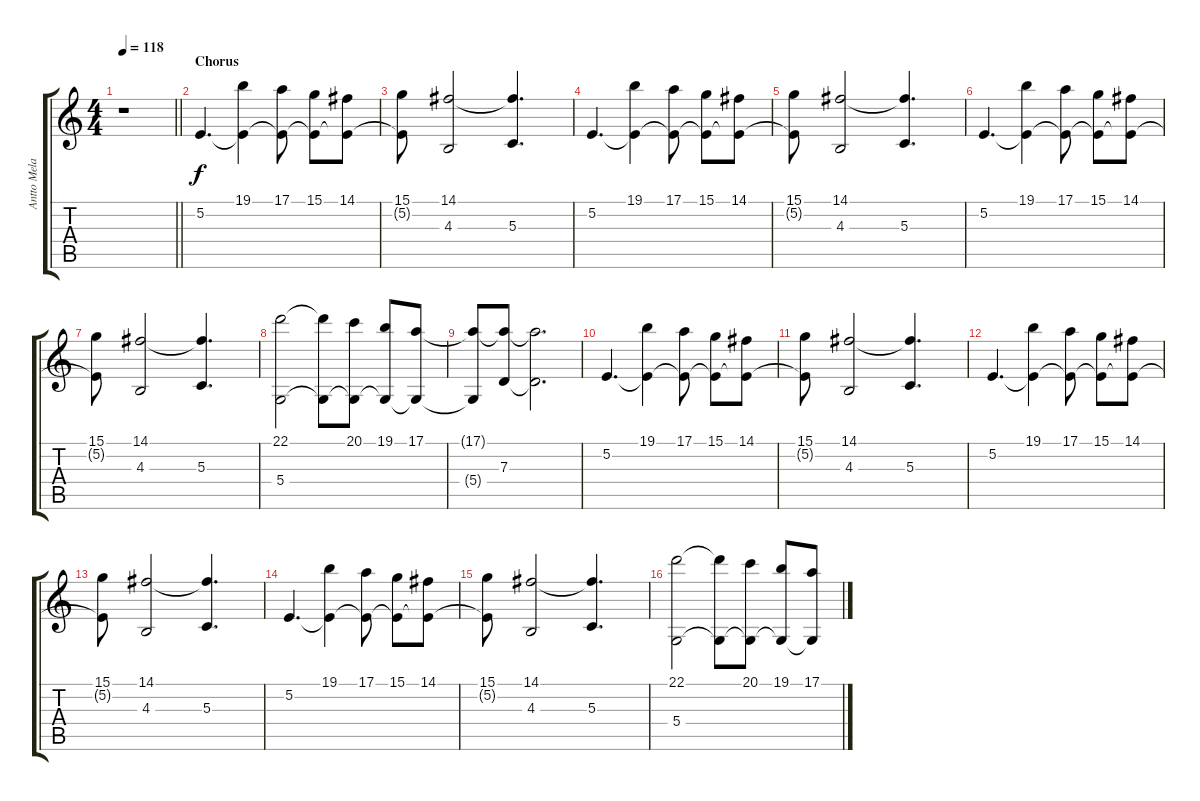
\track ("Antto Melasniemi (Keyboard)" "Antto Mela") {instrument stringensemble1}
\staff {score tabs}
\tuning (E4 B3 G3 D3 A2 E2) {hide}
\ts (4 4)
\tempo 118
\clef g2
\barLineRight lightlight
\ks c
r.1{dy f} |
\section ("" "Chorus")
5.2.4{d} (19.1 5.2{t}).4 (17.1 5.2{t}).8 (15.1 5.2{t}).8 (14.1 5.2{t}).8 |
(15.1 5.2{t}).8 (14.1 4.3).2 (14.1{t} 5.3).4{d} |
5.2.4{d} (19.1 5.2{t}).4 (17.1 5.2{t}).8 (15.1 5.2{t}).8 (14.1 5.2{t}).8 |
(15.1 5.2{t}).8 (14.1 4.3).2 (14.1{t} 5.3).4{d} |
5.2.4{d} (19.1 5.2{t}).4 (17.1 5.2{t}).8 (15.1 5.2{t}).8 (14.1 5.2{t}).8 |
(15.1 5.2{t}).8 (14.1 4.3).2 (14.1{t} 5.3).4{d} |
(22.1 5.4).2 (22.1{t} 5.4{t}).8 (20.1 5.4{t}).8 (19.1 5.4{t}).8 (17.1 5.4{t}).8 |
(17.1{t} 5.4{t}).8 (17.1{t} 7.3).8 (17.1{t} 7.3{t}).2{d} |
5.2.4{d} (19.1 5.2{t}).4 (17.1 5.2{t}).8 (15.1 5.2{t}).8 (14.1 5.2{t}).8 |
(15.1 5.2{t}).8 (14.1 4.3).2 (14.1{t} 5.3).4{d} |
5.2.4{d} (19.1 5.2{t}).4 (17.1 5.2{t}).8 (15.1 5.2{t}).8 (14.1 5.2{t}).8 |
(15.1 5.2{t}).8 (14.1 4.3).2 (14.1{t} 5.3).4{d} |
5.2.4{d} (19.1 5.2{t}).4 (17.1 5.2{t}).8 (15.1 5.2{t}).8 (14.1 5.2{t}).8 |
(15.1 5.2{t}).8 (14.1 4.3).2 (14.1{t} 5.3).4{d} |
(22.1 5.4).2 (22.1{t} 5.4{t}).8 (20.1 5.4{t}).8 (19.1 5.4{t}).8 (17.1 5.4{t}).8
